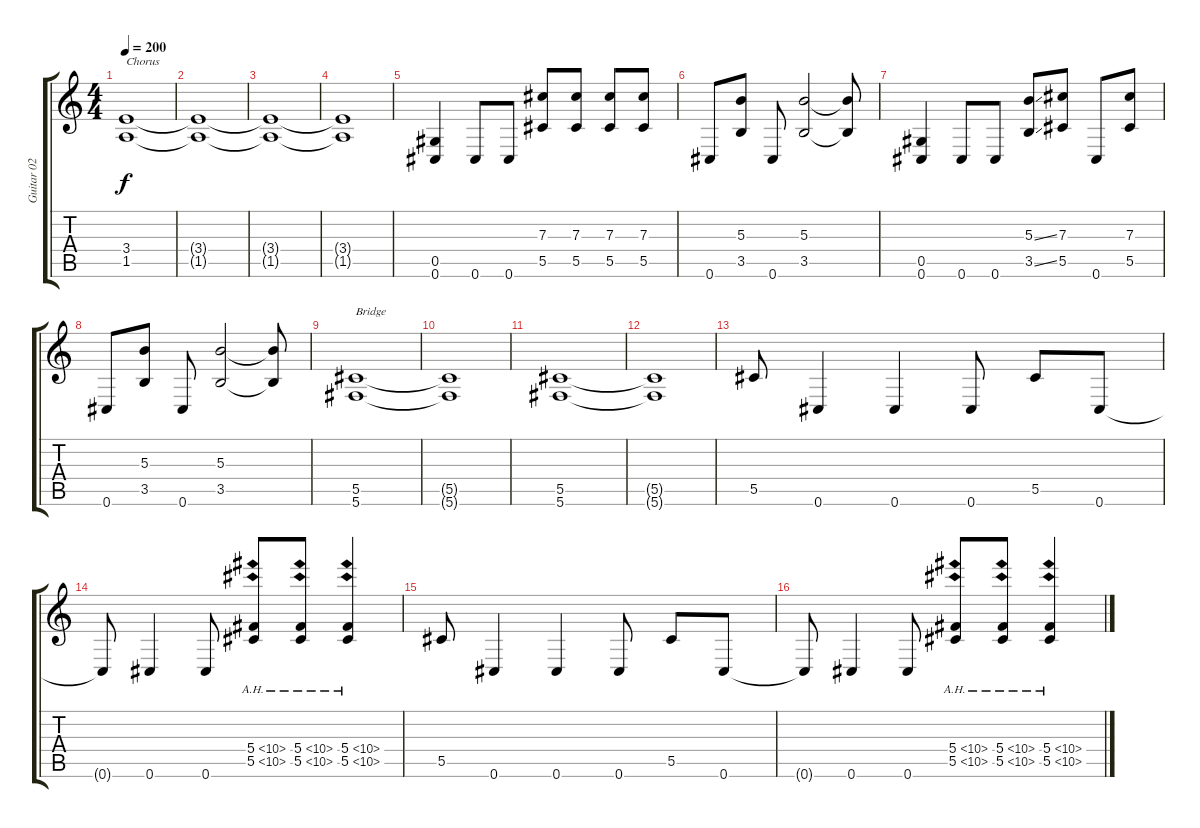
\track ("Guitar 02" "Guitar 02") {instrument distortionguitar}
\staff {score tabs}
\tuning (Eb4 Bb3 Gb3 Db3 Ab2 Db2) {hide}
\ts (4 4)
\tempo 200
\clef g2
\ks c
(3.4 1.5).1{txt "Chorus" dy f} |
(3.4{t} 1.5{t}).1 |
(3.4{t} 1.5{t}).1 |
(3.4{t} 1.5{t}).1 |
(0.5 0.6).4 0.6.8 0.6.8 (7.3 5.5).8 (7.3 5.5).8 (7.3 5.5).8 (7.3 5.5).8 |
0.6.8 (5.3 3.5).8 0.6.8 (5.3 3.5).2 (5.3{t} 3.5{t}).8 |
(0.5 0.6).4 0.6.8 0.6.8 (5.3{ss} 3.5{ss}).8 (7.3 5.5).8 0.6.8 (7.3 5.5).8 |
0.6.8 (5.3 3.5).8 0.6.8 (5.3 3.5).2 (5.3{t} 3.5{t}).8 |
(5.5 5.6).1{txt "Bridge"} |
(5.5{t} 5.6{t}).1 |
(5.5 5.6).1 |
(5.5{t} 5.6{t}).1 |
5.5.8 0.6.4 0.6.4 0.6.8 5.5.8 0.6.8 |
0.6{t}.8 0.6.4 0.6.8 (5.4{ah 5} 5.5{ah 5}).8 (5.4{ah 5} 5.5{ah 5}).8 (5.4{ah 5} 5.5{ah 5}).4 |
5.5.8 0.6.4 0.6.4 0.6.8 5.5.8 0.6.8 |
0.6{t}.8 0.6.4 0.6.8 (5.4{ah 5} 5.5{ah 5}).8 (5.4{ah 5} 5.5{ah 5}).8 (5.4{ah 5} 5.5{ah 5}).4
